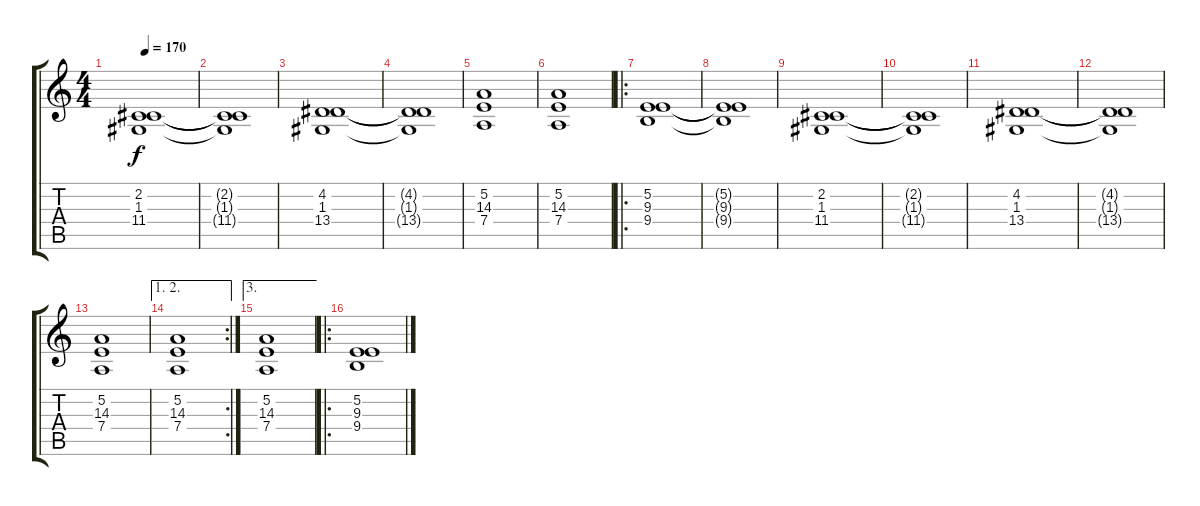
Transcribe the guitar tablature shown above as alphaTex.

\track "" {instrument stringensemble1}
\staff {score tabs}
\tuning (E4 B3 G3 D3 A2 E2) {hide}
\ts (4 4)
\tempo 170
\clef g2
\ks c
(2.2 1.3 11.4).1{dy f} |
(2.2{t} 1.3{t} 11.4{t}).1 |
(4.2 1.3 13.4).1 |
(4.2{t} 1.3{t} 13.4{t}).1 |
(5.2 14.3 7.4).1 |
(5.2 14.3 7.4).1 |
\ro
(5.2 9.3 9.4).1 |
(5.2{t} 9.3{t} 9.4{t}).1 |
(2.2 1.3 11.4).1 |
(2.2{t} 1.3{t} 11.4{t}).1 |
(4.2 1.3 13.4).1 |
(4.2{t} 1.3{t} 13.4{t}).1 |
(5.2 14.3 7.4).1 |
\ae (1 2)
\rc 2
(5.2 14.3 7.4).1 |
\ae 3
(5.2 14.3 7.4).1 |
\ro
(5.2 9.3 9.4).1
